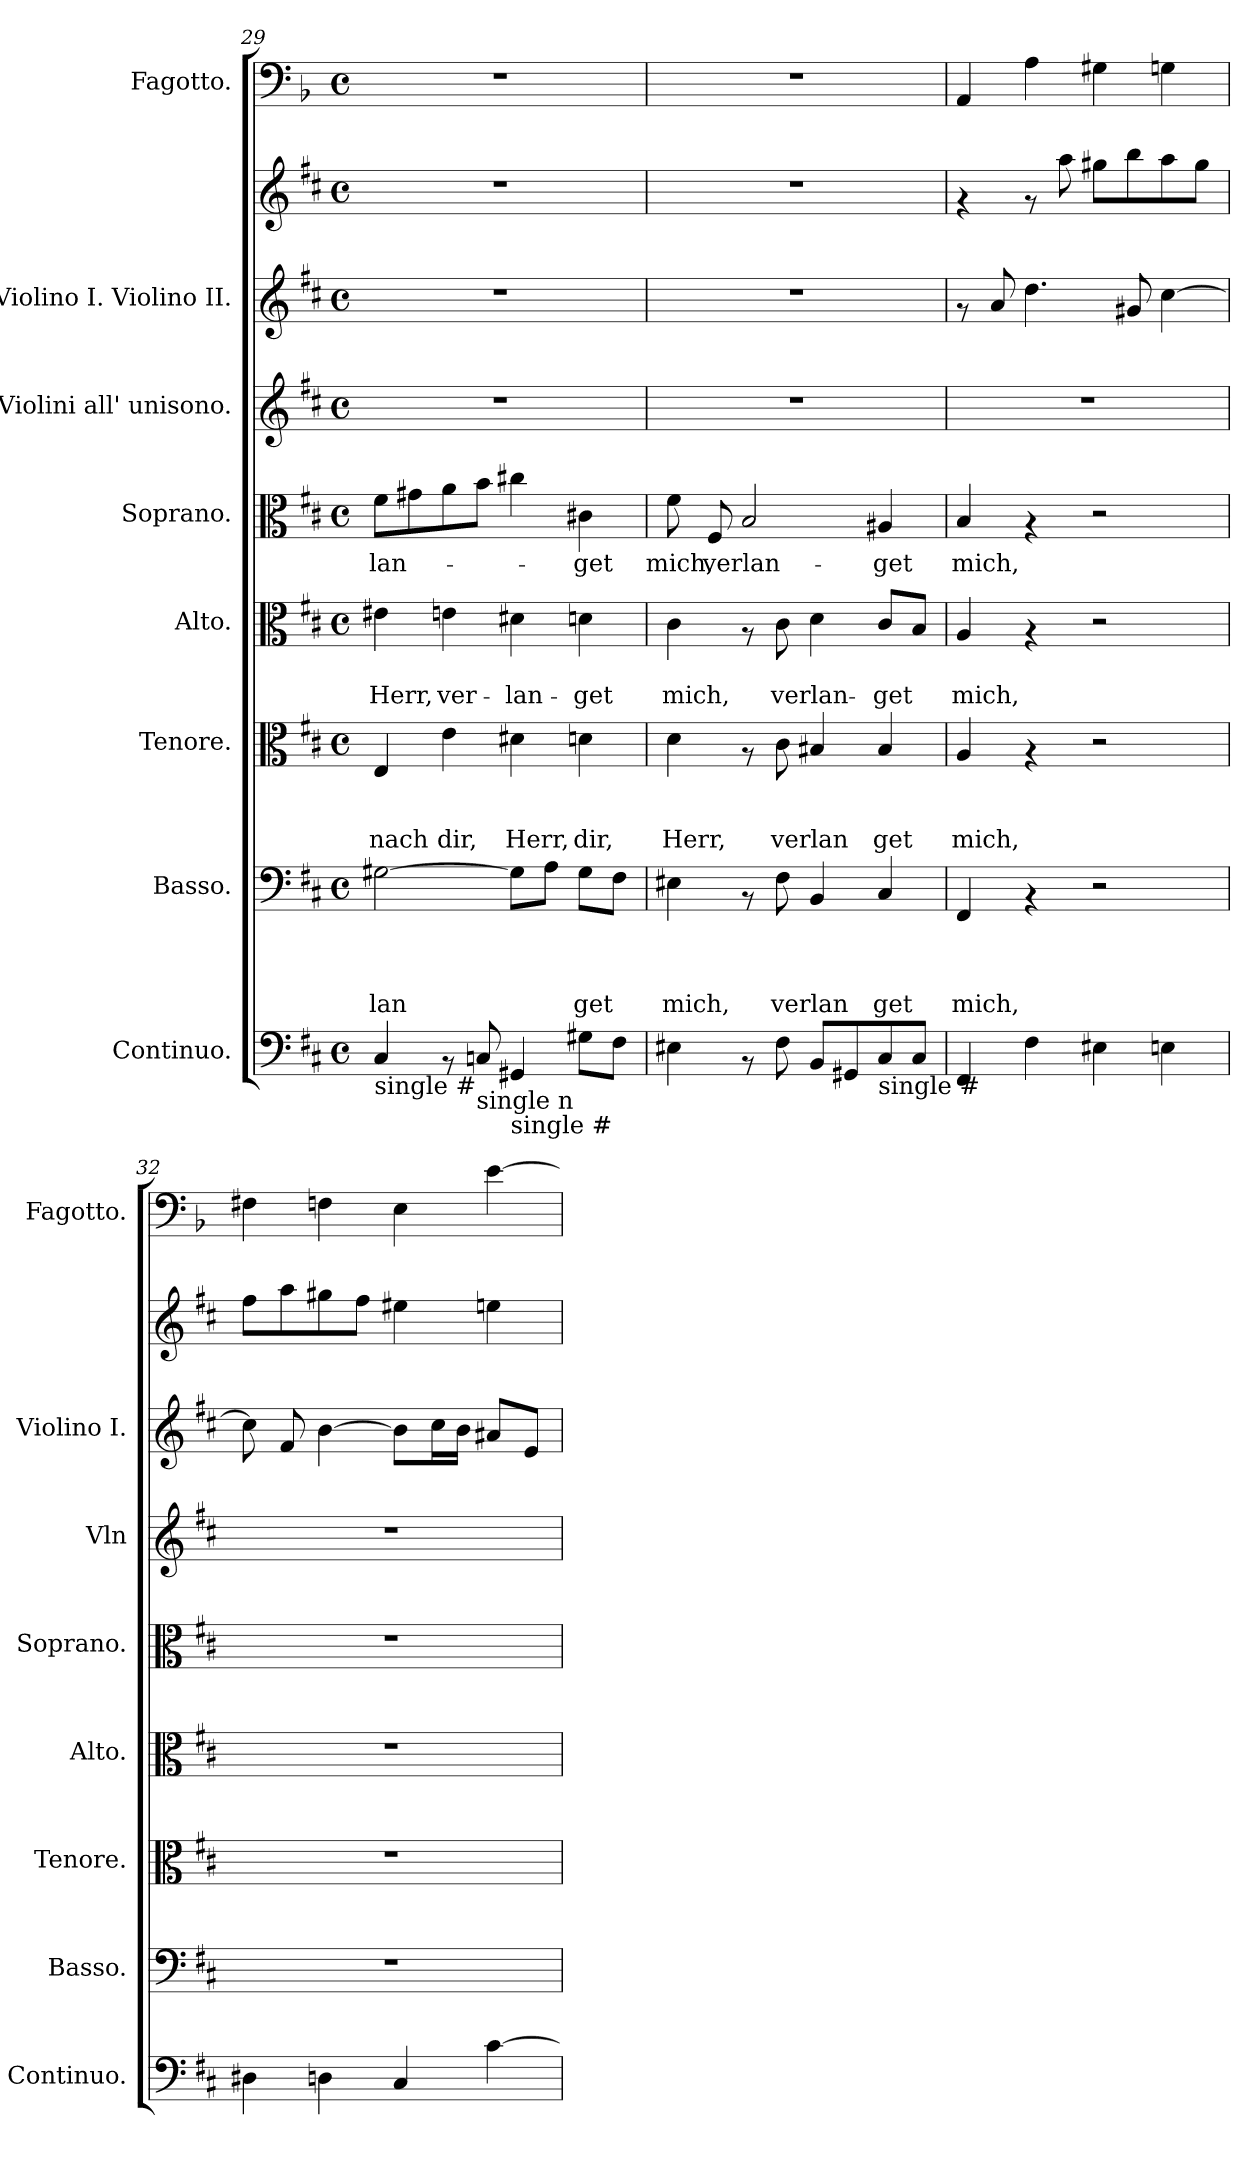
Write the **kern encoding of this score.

**kern	**kern	**text	**text	**text	**text	**kern	**text	**text	**text	**kern	**text	**text	**kern	**text	**kern	**kern	**kern	**kern
*part8	*part7	*part7	*part7	*part7	*part7	*part6	*part6	*part6	*part6	*part5	*part5	*part5	*part4	*part4	*part3	*part2	*part2	*part1
*staff9	*staff8	*staff8	*staff8	*staff8	*staff8	*staff7	*staff7	*staff7	*staff7	*staff6	*staff6	*staff6	*staff5	*staff5	*staff4	*staff3	*staff2	*staff1
*I"Continuo.	*I"Basso.	*	*	*	*	*I"Tenore.	*	*	*	*I"Alto.	*	*	*I"Soprano.	*	*I"Violini all' unisono.	*I"Violino I. Violino II.	*	*I"Fagotto.
*I'Continuo.	*I'Basso.	*	*	*	*	*I'Tenore.	*	*	*	*I'Alto.	*	*	*I'Soprano.	*	*I'Vln	*I'Violino I.	*	*I'Fagotto.
*clefF4	*clefF4	*	*	*	*	*clefC3	*	*	*	*clefC3	*	*	*clefC3	*	*clefG2	*clefG2	*clefG2	*clefF4
*	*	*	*	*	*	*	*	*	*	*	*	*	*	*	*	*	*	*ITrd2c3
*k[f#c#]	*k[f#c#]	*	*	*	*	*k[f#c#]	*	*	*	*k[f#c#]	*	*	*k[f#c#]	*	*k[f#c#]	*k[f#c#]	*k[f#c#]	*k[f#c#]
*D:	*D:	*	*	*	*	*D:	*	*	*	*D:	*	*	*D:	*	*D:	*D:	*D:	*D:
*M4/4	*M4/4	*	*	*	*	*M4/4	*	*	*	*M4/4	*	*	*M4/4	*	*M4/4	*M4/4	*M4/4	*M4/4
*met(c)	*met(c)	*	*	*	*	*met(c)	*	*	*	*met(c)	*	*	*met(c)	*	*met(c)	*met(c)	*met(c)	*met(c)
=29	=29	=29	=29	=29	=29	=29	=29	=29	=29	=29	=29	=29	=29	=29	=29	=29	=29	=29
!LO:TX:b:t=single #	!	!	!	!	!	!	!	!	!	!	!	!	!	!	!	!	!	!
!	!	!	!	!	!LO:LY:b	!	!	!	!LO:LY:b	!	!	!LO:LY:b	!	!LO:LY:b	!	!	!	!
4C#/	[>2G#X\	.	.	.	lan	4E/	.	.	nach	4e#X\	.	Herr,	8f#\L	-lan-	1r	1r	1r	1r
.	.	.	.	.	.	.	.	.	.	.	.	.	8g#X\	.	.	.	.	.
!	!	!	!	!	!	!	!	!	!LO:LY:b	!	!	!LO:LY:b	!	!	!	!	!	!
8rAA	.	.	.	.	.	4e\	.	.	dir,	4en\	.	ver-	8a\	.	.	.	.	.
!LO:TX:b:t=single n	!	!	!	!	!	!	!	!	!	!	!	!	!	!	!	!	!	!
8C/	.	.	.	.	.	.	.	.	.	.	.	.	8b\J	.	.	.	.	.
!LO:TX:b:t=single #	!	!	!	!	!	!	!	!	!	!	!	!	!	!	!	!	!	!
!	!	!	!	!	!	!	!	!	!LO:LY:b	!	!	!LO:LY:b	!	!	!	!	!	!
4GG#/	8G#\L]	.	.	.	.	4d#X\	.	.	Herr,	4d#X\	.	-lan-	4cc#X\	.	.	.	.	.
.	8A\J	.	.	.	.	.	.	.	.	.	.	.	.	.	.	.	.	.
!	!	!	!	!	!LO:LY:b	!	!	!	!LO:LY:b	!	!	!LO:LY:b	!	!LO:LY:b	!	!	!	!
8G#X\L	8G#\L	.	.	.	get	4dn\	.	.	dir,	4dn\	.	-get	4c#X\	-get	.	.	.	.
8F#\J	8F#\J	.	.	.	.	.	.	.	.	.	.	.	.	.	.	.	.	.
=30!	=30!	=30!	=30!	=30!	=30!	=30!	=30!	=30!	=30!	=30!	=30!	=30!	=30!	=30!	=30!	=30!	=30!	=30!
!	!	!	!	!	!LO:LY:b	!	!	!	!LO:LY:b	!	!	!LO:LY:b	!	!LO:LY:b	!	!	!	!
4E#X\	4E#X\	.	.	.	mich,	4d\	.	.	Herr,	4c#\	.	mich,	8f#\	mich,	1r	1r	1r	1r
!	!	!	!	!	!	!	!	!	!	!	!	!	!	!LO:LY:b	!	!	!	!
.	.	.	.	.	.	.	.	.	.	.	.	.	8F#/	verlan-	.	.	.	.
8rAA	8rAA	.	.	.	.	8rG	.	.	.	8rG	.	.	2B/	.	.	.	.	.
!	!	!	!	!	!LO:LY:b	!	!	!	!LO:LY:b	!	!	!LO:LY:b	!	!	!	!	!	!
8F#\	8F#\	.	.	.	verlan	8c#\	.	.	verlan	8c#\	.	verlan-	.	.	.	.	.	.
8BB/L	4BB/	.	.	.	.	4B#X/	.	.	.	4d\	.	.	.	.	.	.	.	.
8GG#X/	.	.	.	.	.	.	.	.	.	.	.	.	.	.	.	.	.	.
!LO:TX:b:t=single #	!	!	!	!	!	!	!	!	!	!	!	!	!	!	!	!	!	!
!	!	!	!	!	!LO:LY:b	!	!	!	!LO:LY:b	!	!	!LO:LY:b	!	!LO:LY:b	!	!	!	!
8C#/	4C#/	.	.	.	get	4B#/	.	.	get	8c#/L	.	-get	4A#X/	-get	.	.	.	.
8C#/J	.	.	.	.	.	.	.	.	.	8B/J	.	.	.	.	.	.	.	.
!!LO:PB:g=z
=31!	=31!	=31!	=31!	=31!	=31!	=31!	=31!	=31!	=31!	=31!	=31!	=31!	=31!	=31!	=31!	=31!	=31!	=31!
!	!	!	!	!	!LO:LY:b	!	!	!	!LO:LY:b	!	!	!LO:LY:b	!	!LO:LY:b	!	!	!	!
4FF#/	4FF#/	.	.	.	mich,	4A/	.	.	mich,	4A/	.	mich,	4B/	mich,	1r	8rf	4rf	4FF#/
.	.	.	.	.	.	.	.	.	.	.	.	.	.	.	.	8a/	.	.
4F#\	4rAA	.	.	.	.	4rG	.	.	.	4rG	.	.	4rG	.	.	4.dd\	8rf	4F#\
.	.	.	.	.	.	.	.	.	.	.	.	.	.	.	.	.	8aa\	.
4E#X\	2r	.	.	.	.	2r	.	.	.	2r	.	.	2r	.	.	.	8gg#X\L	4E#X\
.	.	.	.	.	.	.	.	.	.	.	.	.	.	.	.	8g#X/	8bb\	.
4En\	.	.	.	.	.	.	.	.	.	.	.	.	.	.	.	[>4cc#\	8aa\	4En\
.	.	.	.	.	.	.	.	.	.	.	.	.	.	.	.	.	8gg#\J	.
=32!	=32!	=32!	=32!	=32!	=32!	=32!	=32!	=32!	=32!	=32!	=32!	=32!	=32!	=32!	=32!	=32!	=32!	=32!
4D#X\	1r	.	.	.	.	1r	.	.	.	1r	.	.	1r	.	1r	8cc#\]	8ff#\L	4D#X\
.	.	.	.	.	.	.	.	.	.	.	.	.	.	.	.	8f#/	8aa\	.
4Dn\	.	.	.	.	.	.	.	.	.	.	.	.	.	.	.	[>4b\	8gg#X\	4Dn\
.	.	.	.	.	.	.	.	.	.	.	.	.	.	.	.	.	8ff#\J	.
4C#/	.	.	.	.	.	.	.	.	.	.	.	.	.	.	.	8b\L]	4ee#X\	4C#\
.	.	.	.	.	.	.	.	.	.	.	.	.	.	.	.	16cc#\L	.	.
.	.	.	.	.	.	.	.	.	.	.	.	.	.	.	.	16b\JJ	.	.
[>4c#\	.	.	.	.	.	.	.	.	.	.	.	.	.	.	.	8a#X/L	4een\	[>4c#\
.	.	.	.	.	.	.	.	.	.	.	.	.	.	.	.	8e/J	.	.
=!	=!	=!	=!	=!	=!	=!	=!	=!	=!	=!	=!	=!	=!	=!	=!	=!	=!	=!
*-	*-	*-	*-	*-	*-	*-	*-	*-	*-	*-	*-	*-	*-	*-	*-	*-	*-	*-
